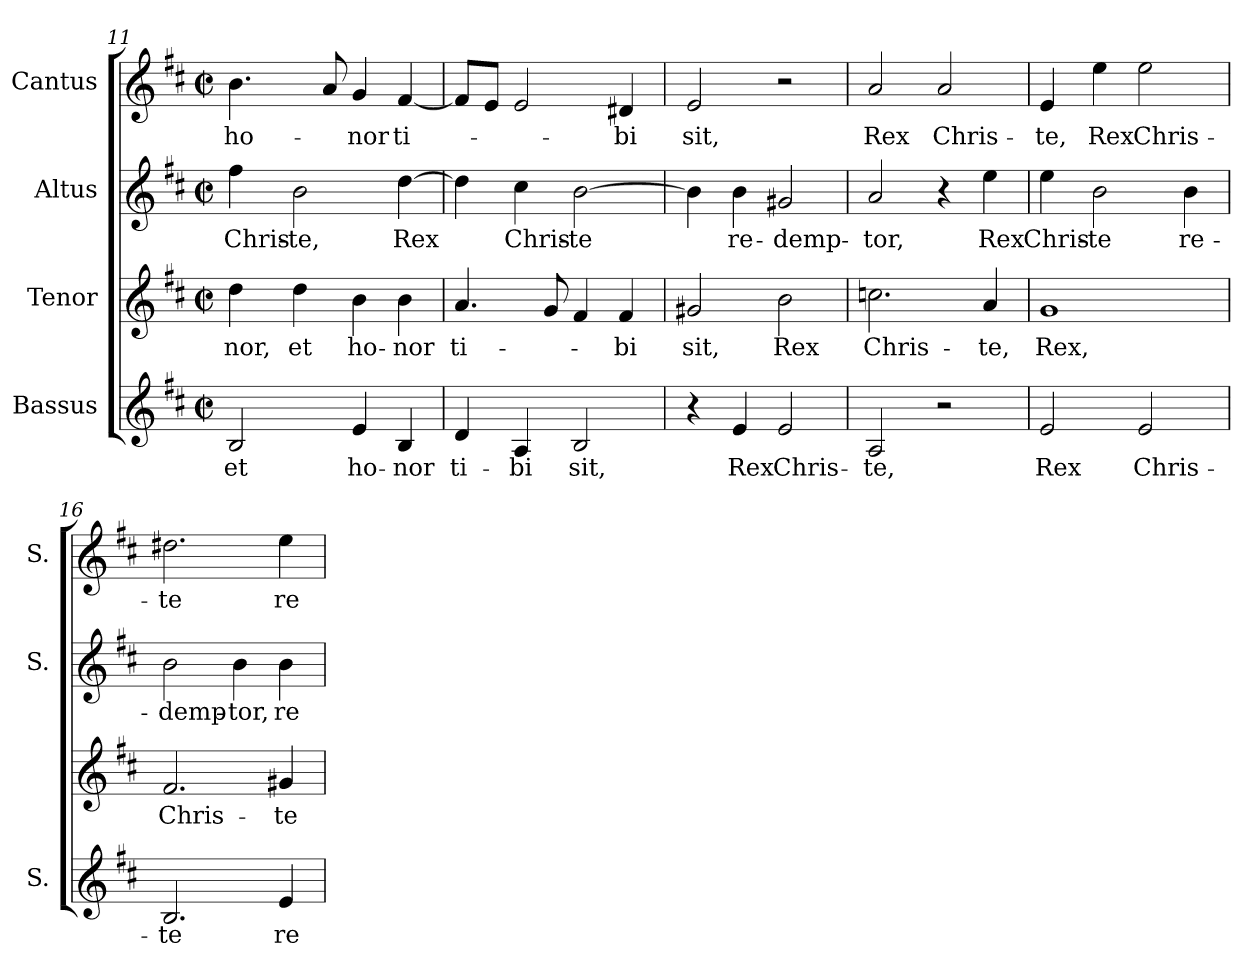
**kern	**text	**kern	**text	**kern	**text	**kern	**text
*part4	*part4	*part3	*part3	*part2	*part2	*part1	*part1
*staff4	*staff4	*staff3	*staff3	*staff2	*staff2	*staff1	*staff1
*I"Bassus	*	*I"Tenor	*	*I"Altus	*	*I"Cantus	*
*I'S.	*	*	*	*I'S.	*	*I'S.	*
*clefG2	*	*clefG2	*	*clefG2	*	*clefG2	*
*k[f#c#]	*	*k[f#c#]	*	*k[f#c#]	*	*k[f#c#]	*
*D:	*	*D:	*	*D:	*	*D:	*
*M2/2	*	*M2/2	*	*M2/2	*	*M2/2	*
*met(c|)	*	*met(c|)	*	*met(c|)	*	*met(c|)	*
=11	=11	=11	=11	=11	=11	=11	=11
!	!LO:LY:b:color=#000000	!	!	!	!	!	!
!	!	!	!LO:LY:b:color=#000000	!	!	!	!
!	!	!	!	!	!LO:LY:b:color=#000000	!	!
!	!	!	!	!	!	!	!LO:LY:b:color=#000000
2Bi/	et	4ddi\	-nor,	4ff#i\	Chris-	4.bi\	ho-
!	!	!	!LO:LY:b:color=#000000	!	!	!	!
!	!	!	!	!	!LO:LY:b:color=#000000	!	!
.	.	4ddi\	et	2bi\	-te,	.	.
.	.	.	.	.	.	8ai/	.
!	!LO:LY:b:color=#000000	!	!	!	!	!	!
!	!	!	!LO:LY:b:color=#000000	!	!	!	!
!	!	!	!	!	!	!	!LO:LY:b:color=#000000
4ei/	ho-	4bi\	ho-	.	.	4gi/	-nor
!	!LO:LY:b:color=#000000	!	!	!	!	!	!
!	!	!	!LO:LY:b:color=#000000	!	!	!	!
!	!	!	!	!	!LO:LY:b:color=#000000	!	!
!	!	!	!	!	!	!	!LO:LY:b:color=#000000
4Bi/	-nor	4bi\	-nor	[>4ddi\	Rex	[<4f#i/	ti-
!!LO:LB:g=z
=12	=12	=12	=12	=12	=12	=12	=12
!	!LO:LY:b:color=#000000	!	!	!	!	!	!
!	!	!	!LO:LY:b:color=#000000	!	!	!	!
4di/	ti-	4.ai/	ti-	4ddi\]	.	8f#i/L]	.
.	.	.	.	.	.	8ei/J	.
!	!LO:LY:b:color=#000000	!	!	!	!	!	!
!	!	!	!	!	!LO:LY:b:color=#000000	!	!
4Ai/	-bi	.	.	4cc#i\	Chris-	2ei/	.
.	.	8gi/	.	.	.	.	.
!	!LO:LY:b:color=#000000	!	!	!	!	!	!
!	!	!	!	!	!LO:LY:b:color=#000000	!	!
2Bi/	sit,	4f#i/	.	[>2bi\	-te	.	.
!	!	!	!LO:LY:b:color=#000000	!	!	!	!
!	!	!	!	!	!	!	!LO:LY:b:color=#000000
.	.	4f#i/	-bi	.	.	4d#Xi/	-bi
=13	=13	=13	=13	=13	=13	=13	=13
!	!	!	!LO:LY:b:color=#000000	!	!	!	!
!	!	!	!	!	!	!	!LO:LY:b:color=#000000
4r	.	2g#Xi/	sit,	4bi\]	.	2ei/	sit,
!	!LO:LY:b:color=#000000	!	!	!	!	!	!
!	!	!	!	!	!LO:LY:b:color=#000000	!	!
4ei/	Rex	.	.	4bi\	re-	.	.
!	!LO:LY:b:color=#000000	!	!	!	!	!	!
!	!	!	!LO:LY:b:color=#000000	!	!	!	!
!	!	!	!	!	!LO:LY:b:color=#000000	!	!
2ei/	Chris-	2bi\	Rex	2g#Xi/	-demp-	2r	.
=14	=14	=14	=14	=14	=14	=14	=14
!	!LO:LY:b:color=#000000	!	!	!	!	!	!
!	!	!	!LO:LY:b:color=#000000	!	!	!	!
!	!	!	!	!	!LO:LY:b:color=#000000	!	!
!	!	!	!	!	!	!	!LO:LY:b:color=#000000
2Ai/	-te,	2.ccni\	Chris-	2ai/	-tor,	2ai/	Rex
!	!	!	!	!	!	!	!LO:LY:b:color=#000000
2r	.	.	.	4r	.	2ai/	Chris-
!	!	!	!LO:LY:b:color=#000000	!	!	!	!
!	!	!	!	!	!LO:LY:b:color=#000000	!	!
.	.	4ai/	-te,	4eei\	Rex	.	.
=15	=15	=15	=15	=15	=15	=15	=15
!	!LO:LY:b:color=#000000	!	!	!	!	!	!
!	!	!	!LO:LY:b:color=#000000	!	!	!	!
!	!	!	!	!	!LO:LY:b:color=#000000	!	!
!	!	!	!	!	!	!	!LO:LY:b:color=#000000
2ei/	Rex	1gi	Rex,	4eei\	Chris-	4ei/	-te,
!	!	!	!	!	!LO:LY:b:color=#000000	!	!
!	!	!	!	!	!	!	!LO:LY:b:color=#000000
.	.	.	.	2bi\	-te	4eei\	Rex
!	!LO:LY:b:color=#000000	!	!	!	!	!	!
!	!	!	!	!	!	!	!LO:LY:b:color=#000000
2ei/	Chris-	.	.	.	.	2eei\	Chris-
!	!	!	!	!	!LO:LY:b:color=#000000	!	!
.	.	.	.	4bi\	re-	.	.
=16	=16	=16	=16	=16	=16	=16	=16
!	!LO:LY:b:color=#000000	!	!	!	!	!	!
!	!	!	!LO:LY:b:color=#000000	!	!	!	!
!	!	!	!	!	!LO:LY:b:color=#000000	!	!
!	!	!	!	!	!	!	!LO:LY:b:color=#000000
2.Bi/	-te	2.f#i/	Chris-	2bi\	-demp-	2.dd#Xi\	-te
!	!	!	!	!	!LO:LY:b:color=#000000	!	!
.	.	.	.	4bi\	-tor,	.	.
!	!LO:LY:b:color=#000000	!	!	!	!	!	!
!	!	!	!LO:LY:b:color=#000000	!	!	!	!
!	!	!	!	!	!LO:LY:b:color=#000000	!	!
!	!	!	!	!	!	!	!LO:LY:b:color=#000000
4ei/	re-	4g#Xi/	-te	4bi\	re-	4eei\	re-
=	=	=	=	=	=	=	=
*-	*-	*-	*-	*-	*-	*-	*-
